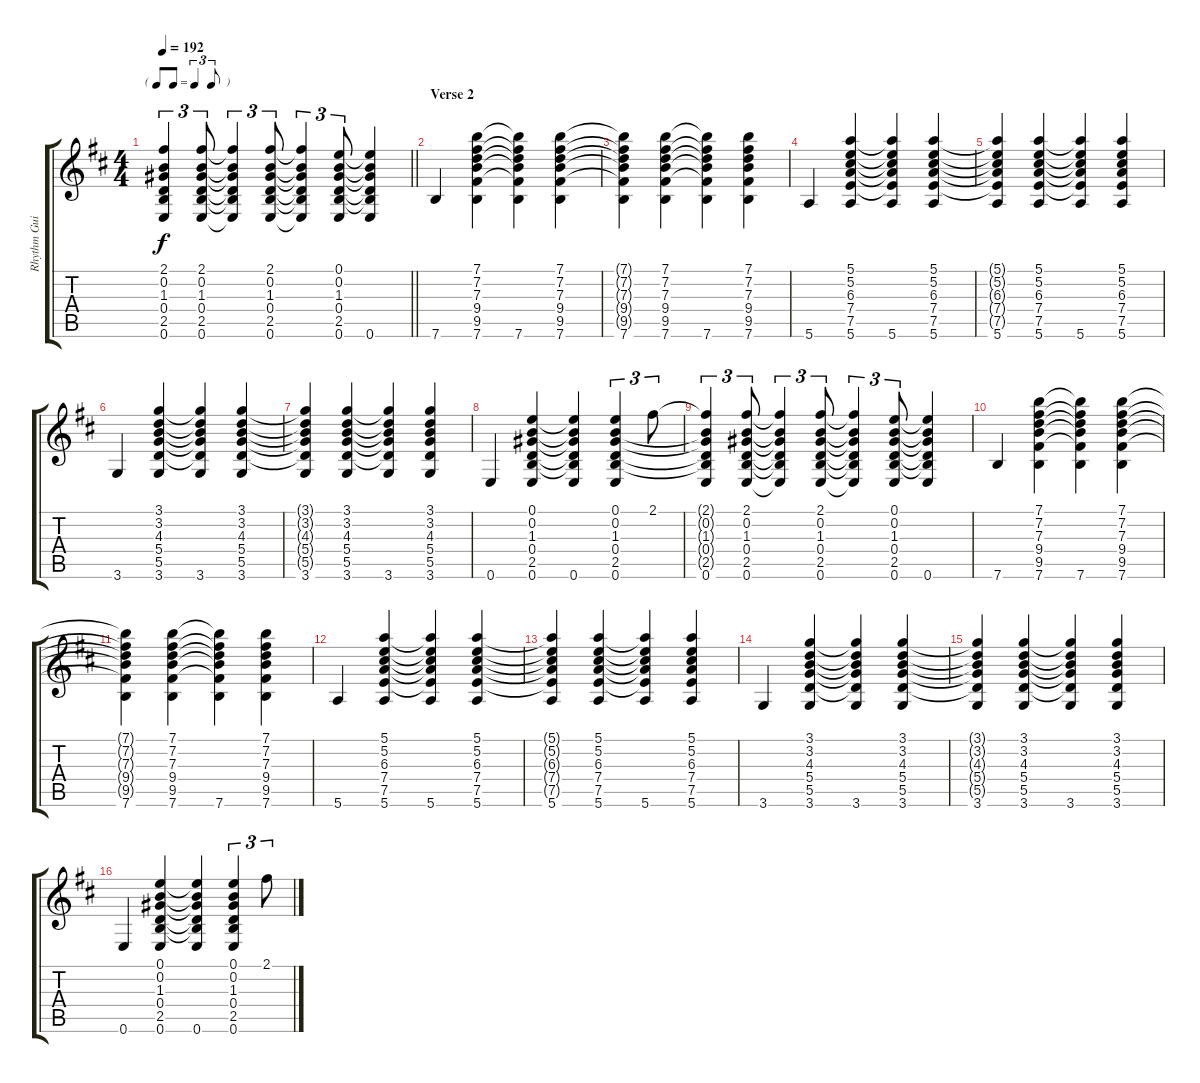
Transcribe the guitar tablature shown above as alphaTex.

\track ("Rhythm Guitar" "Rhythm Gui") {instrument electricguitarclean}
\staff {score tabs}
\tuning (E4 B3 G3 D3 A2 E2) {hide}
\ts (4 4)
\tf triplet8th
\tempo 192
\clef g2
\barLineRight lightlight
\ks bminor
(2.1{t} 0.2{t} 1.3{t} 0.4{t} 2.5{t} 0.6).4{tu (3 2) dy f} (2.1 0.2 1.3 0.4 2.5 0.6).8{tu (3 2)} (2.1{t} 0.2{t} 1.3{t} 0.4{t} 2.5{t} 0.6{t}).4{tu (3 2)} (2.1 0.2 1.3 0.4 2.5 0.6).8{tu (3 2)} (2.1{t} 0.2{t} 1.3{t} 0.4{t} 2.5{t} 0.6{t}).4{tu (3 2)} (0.1 0.2 1.3 0.4 2.5 0.6).8{tu (3 2)} (0.1{t} 0.2{t} 1.3{t} 0.4{t} 2.5{t} 0.6).4 |
\section ("" "Verse 2")
7.6.4{volume 12 instrument electricguitarclean} (7.1 7.2 7.3 9.4 9.5 7.6).4 (7.1{t} 7.2{t} 7.3{t} 9.4{t} 9.5{t} 7.6).4 (7.1 7.2 7.3 9.4 9.5 7.6).4 |
(7.1{t} 7.2{t} 7.3{t} 9.4{t} 9.5{t} 7.6).4 (7.1 7.2 7.3 9.4 9.5 7.6).4 (7.1{t} 7.2{t} 7.3{t} 9.4{t} 9.5{t} 7.6).4 (7.1 7.2 7.3 9.4 9.5 7.6).4 |
5.6.4 (5.1 5.2 6.3 7.4 7.5 5.6).4 (5.1{t} 5.2{t} 6.3{t} 7.4{t} 7.5{t} 5.6).4 (5.1 5.2 6.3 7.4 7.5 5.6).4 |
(5.1{t} 5.2{t} 6.3{t} 7.4{t} 7.5{t} 5.6).4 (5.1 5.2 6.3 7.4 7.5 5.6).4 (5.1{t} 5.2{t} 6.3{t} 7.4{t} 7.5{t} 5.6).4 (5.1 5.2 6.3 7.4 7.5 5.6).4 |
3.6.4 (3.1 3.2 4.3 5.4 5.5 3.6).4 (3.1{t} 3.2{t} 4.3{t} 5.4{t} 5.5{t} 3.6).4 (3.1 3.2 4.3 5.4 5.5 3.6).4 |
(3.1{t} 3.2{t} 4.3{t} 5.4{t} 5.5{t} 3.6).4 (3.1 3.2 4.3 5.4 5.5 3.6).4 (3.1{t} 3.2{t} 4.3{t} 5.4{t} 5.5{t} 3.6).4 (3.1 3.2 4.3 5.4 5.5 3.6).4 |
0.6.4 (0.1 0.2 1.3 0.4 2.5 0.6).4 (0.1{t} 0.2{t} 1.3{t} 0.4{t} 2.5{t} 0.6).4 (0.1 0.2 1.3 0.4 2.5 0.6).4{tu (3 2)} 2.1.8{tu (3 2)} |
(2.1{t} 0.2{t} 1.3{t} 0.4{t} 2.5{t} 0.6).4{tu (3 2)} (2.1 0.2 1.3 0.4 2.5 0.6).8{tu (3 2)} (2.1{t} 0.2{t} 1.3{t} 0.4{t} 2.5{t} 0.6{t}).4{tu (3 2)} (2.1 0.2 1.3 0.4 2.5 0.6).8{tu (3 2)} (2.1{t} 0.2{t} 1.3{t} 0.4{t} 2.5{t} 0.6{t}).4{tu (3 2)} (0.1 0.2 1.3 0.4 2.5 0.6).8{tu (3 2)} (0.1{t} 0.2{t} 1.3{t} 0.4{t} 2.5{t} 0.6).4 |
7.6.4 (7.1 7.2 7.3 9.4 9.5 7.6).4 (7.1{t} 7.2{t} 7.3{t} 9.4{t} 9.5{t} 7.6).4 (7.1 7.2 7.3 9.4 9.5 7.6).4 |
(7.1{t} 7.2{t} 7.3{t} 9.4{t} 9.5{t} 7.6).4 (7.1 7.2 7.3 9.4 9.5 7.6).4 (7.1{t} 7.2{t} 7.3{t} 9.4{t} 9.5{t} 7.6).4 (7.1 7.2 7.3 9.4 9.5 7.6).4 |
5.6.4 (5.1 5.2 6.3 7.4 7.5 5.6).4 (5.1{t} 5.2{t} 6.3{t} 7.4{t} 7.5{t} 5.6).4 (5.1 5.2 6.3 7.4 7.5 5.6).4 |
(5.1{t} 5.2{t} 6.3{t} 7.4{t} 7.5{t} 5.6).4 (5.1 5.2 6.3 7.4 7.5 5.6).4 (5.1{t} 5.2{t} 6.3{t} 7.4{t} 7.5{t} 5.6).4 (5.1 5.2 6.3 7.4 7.5 5.6).4 |
3.6.4 (3.1 3.2 4.3 5.4 5.5 3.6).4 (3.1{t} 3.2{t} 4.3{t} 5.4{t} 5.5{t} 3.6).4 (3.1 3.2 4.3 5.4 5.5 3.6).4 |
(3.1{t} 3.2{t} 4.3{t} 5.4{t} 5.5{t} 3.6).4 (3.1 3.2 4.3 5.4 5.5 3.6).4 (3.1{t} 3.2{t} 4.3{t} 5.4{t} 5.5{t} 3.6).4 (3.1 3.2 4.3 5.4 5.5 3.6).4 |
0.6.4 (0.1 0.2 1.3 0.4 2.5 0.6).4 (0.1{t} 0.2{t} 1.3{t} 0.4{t} 2.5{t} 0.6).4 (0.1 0.2 1.3 0.4 2.5 0.6).4{tu (3 2)} 2.1.8{tu (3 2)}
